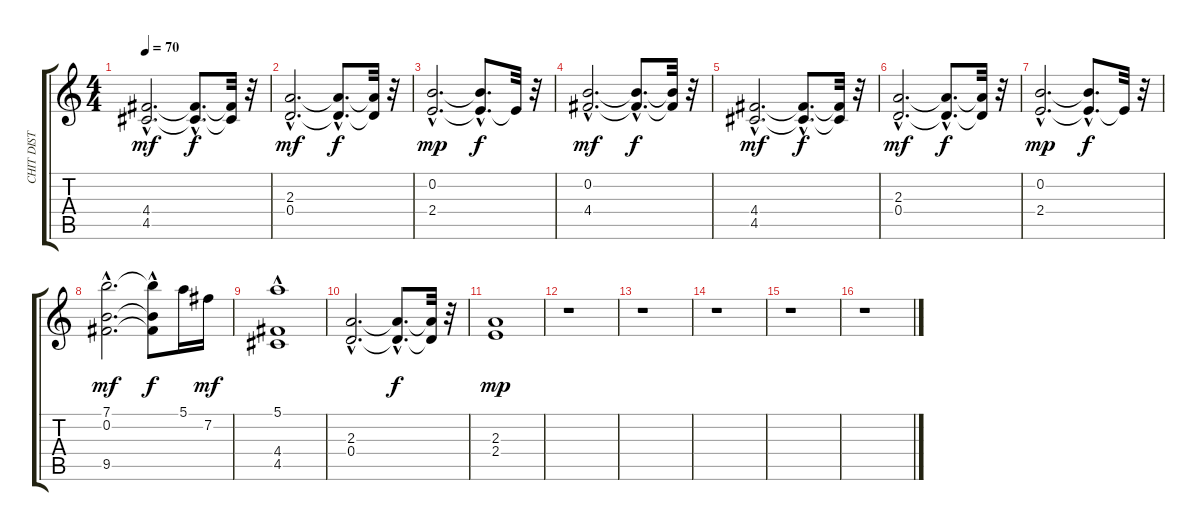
\track ("CHIT DIST" "CHIT DIST") {instrument distortionguitar}
\staff {score tabs}
\tuning (E4 B3 G3 D3 A2 E2) {hide}
\ts (4 4)
\tempo 70
\clef g2
\ks c
(4.4{hac} 4.5{hac}).2{d dy mf} (4.4{hac t} 4.5{hac t}).8{d dy f} (4.4{t} 4.5{t}).32 r.32 |
(2.3{hac} 0.4{hac}).2{d dy mf} (2.3{hac t} 0.4{hac t}).8{d dy f} (2.3{t} 0.4{t}).32 r.32 |
(0.2{hac} 2.4{hac}).2{d dy mp} (0.2{hac t} 2.4{hac t}).8{d dy f} 2.4{t}.32 r.32 |
(0.2{hac} 4.4{hac}).2{d dy mf} (0.2{hac t} 4.4{hac t}).8{d dy f} (0.2{t} 4.4{t}).32 r.32 |
(4.4{hac} 4.5{hac}).2{d dy mf} (4.4{hac t} 4.5{hac t}).8{d dy f} (4.4{t} 4.5{t}).32 r.32 |
(2.3{hac} 0.4{hac}).2{d dy mf} (2.3{hac t} 0.4{hac t}).8{d dy f} (2.3{t} 0.4{t}).32 r.32 |
(0.2{hac} 2.4{hac}).2{d dy mp} (0.2{hac t} 2.4{hac t}).8{d dy f} 2.4{t}.32 r.32 |
(7.1{hac} 0.2{hac} 9.5{hac}).2{d dy mf} (7.1{t} 0.2{hac t} 9.5{hac t}).8{dy f} 5.1.16 7.2.16{dy mf} |
(5.1 4.4{hac} 4.5{hac}).1 |
(2.3{hac} 0.4{hac}).2{d} (2.3{hac t} 0.4{hac t}).8{d dy f} (2.3{t} 0.4{t}).32 r.32 |
(2.3 2.4).1{dy mp} |
r.1 |
r.1 |
r.1 |
r.1 |
r.1
